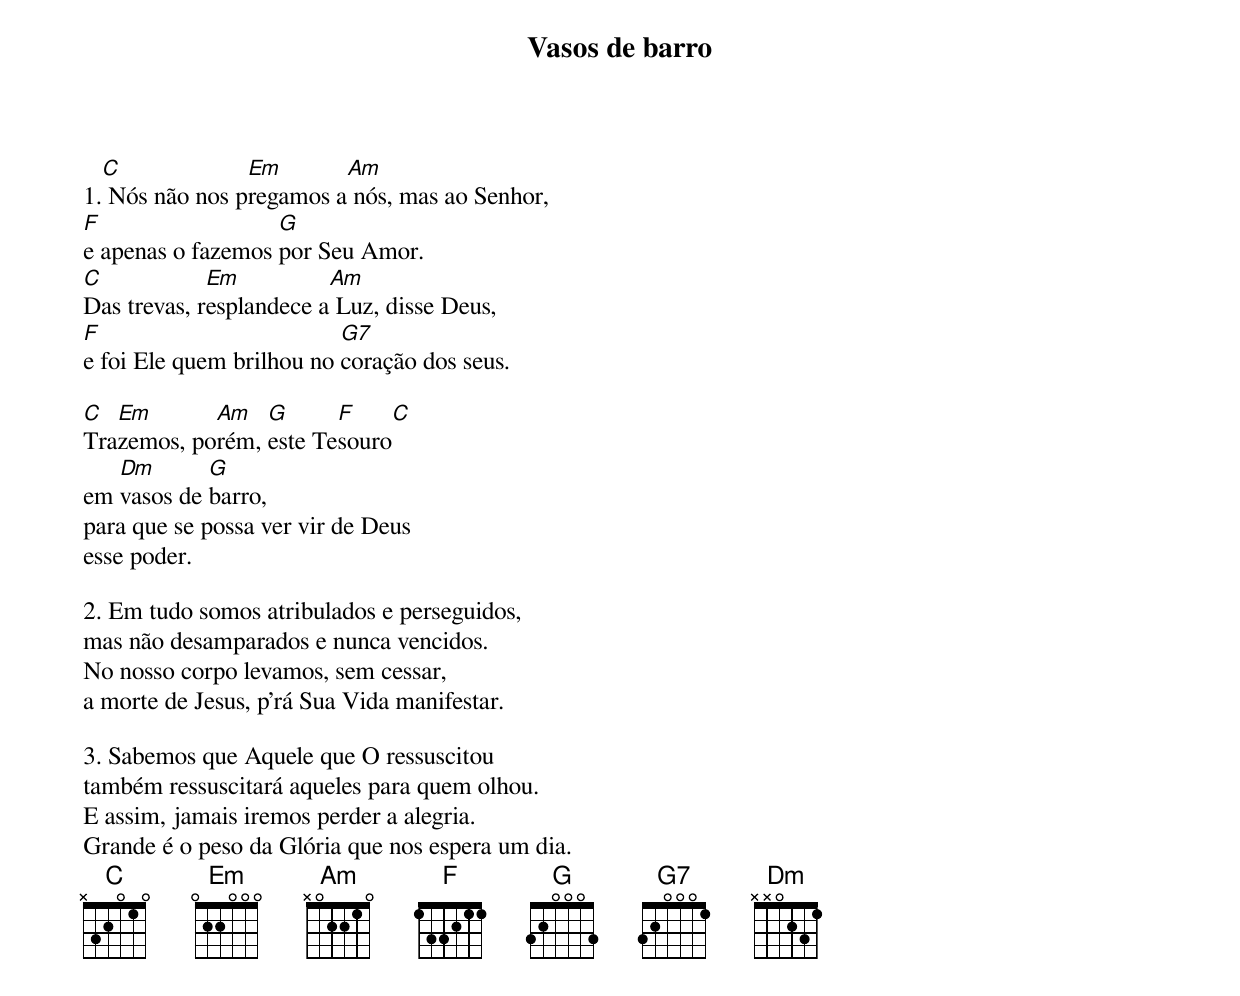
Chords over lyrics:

Vasos de barro

  C             Em       Am
1. Nós não nos pregamos a nós, mas ao Senhor,
F                  G
e apenas o fazemos por Seu Amor.
C            Em          Am
Das trevas, resplandece a Luz, disse Deus,
F                         G7
e foi Ele quem brilhou no coração dos seus.

C  Em       Am   G      F     C
Trazemos, porém, este Tesouro
   Dm       G
em vasos de barro,
para que se possa ver vir de Deus
esse poder.

2. Em tudo somos atribulados e perseguidos,
mas não desamparados e nunca vencidos.
No nosso corpo levamos, sem cessar,
a morte de Jesus, p'rá Sua Vida manifestar.

3. Sabemos que Aquele que O ressuscitou
também ressuscitará aqueles para quem olhou.
E assim, jamais iremos perder a alegria.
Grande é o peso da Glória que nos espera um dia.
